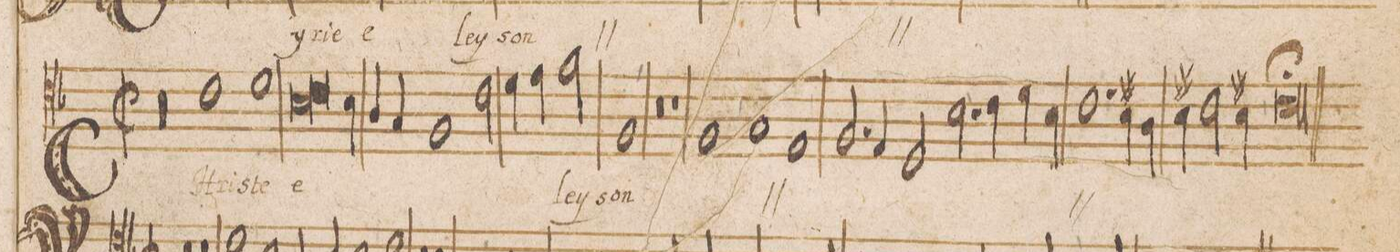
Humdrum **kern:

**kern	**text
*I"ALTVS	*
*clefC4	*
*k[b-]	*
*met(C|)	*
*M2/1	*
=14||-	=14||-
*M2\1	*
*met(C|)	*
00r	.
=15-	=15-
=16-	=16-
1c	CHri-
1d	-ste
=17-	=17-
*lig	*
1B-	e-
*col	*
2.c\	.
*Xlig	*
4B-\	.
*Xcol	*
=18-	=18-
4A/	.
4G/	.
1F	.
2c\	.
=19-	=19-
4d\	.
4e\	.
2f\	-ley-
1F	-son
=20-	=20-
0r	.
=21-	=21-
1r	.
*	*ij
1F	CHri-
=22-	=22-
1G	-ste
1E	e-
=23-	=23-
2.F/	-ley-
4E/	.
2D/	-son
2.B-\	CHri-
=24-	=24-
4c\	.
4d\	-ste
4B-\	.
1.c	e-
=25-	=25-
4B-\	.
4A\	.
4B-\	.
2c\	-ley-
4B-\	.
=26-	=26-
0c;l	-son
*	*Xij
*-	*-
